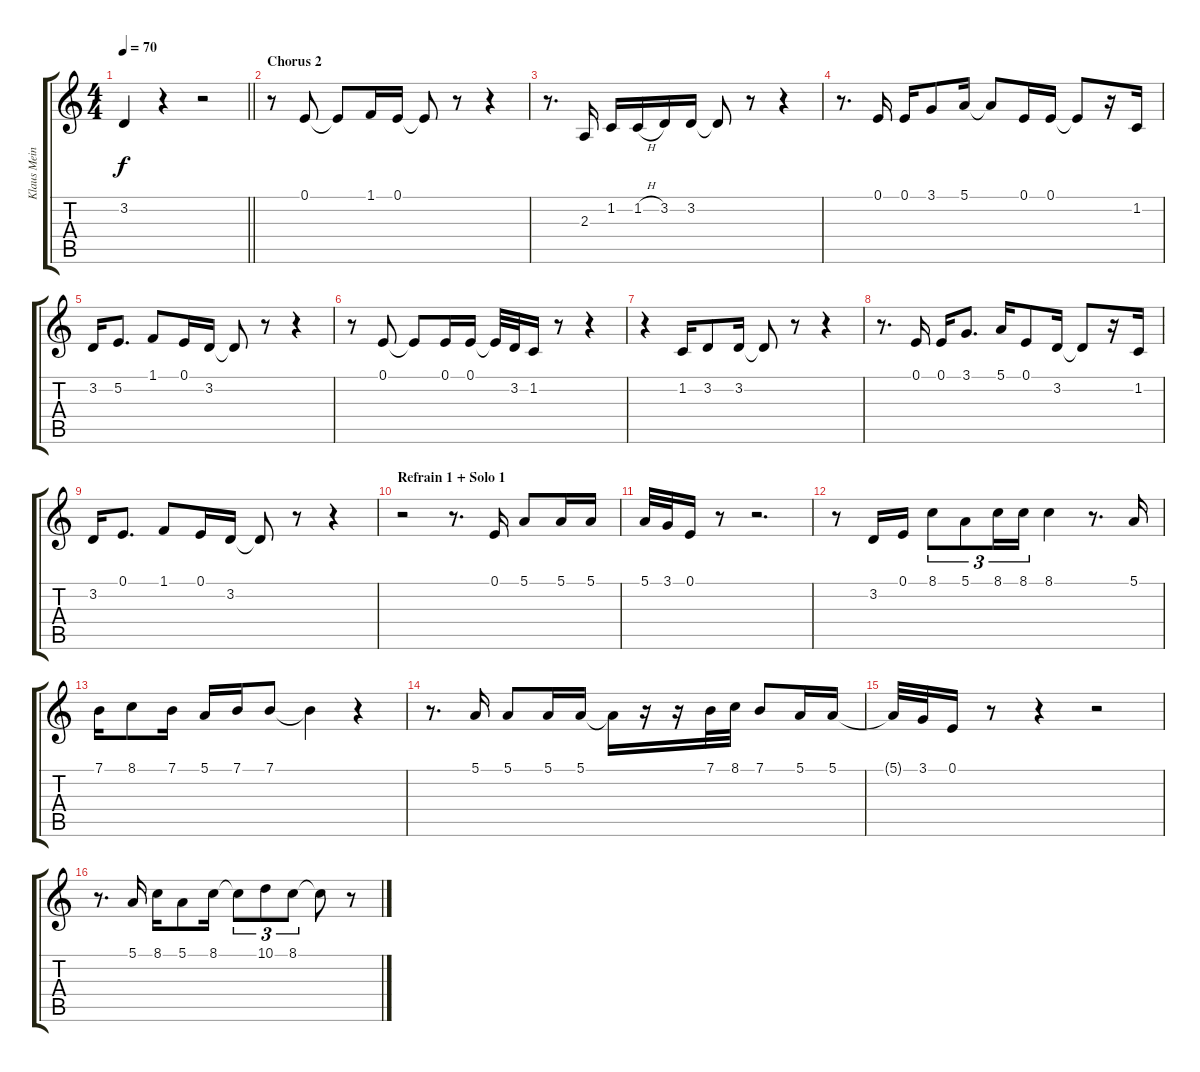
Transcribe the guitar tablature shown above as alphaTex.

\track ("Klaus Meine" "Klaus Mein") {instrument harmonica}
\staff {score tabs}
\tuning (E4 B3 G3 D3 A2 E2) {hide}
\ts (4 4)
\tempo 70
\clef g2
\barLineRight lightlight
\ks c
3.2{t}.4{dy f} r.4 r.2 |
\section ("" "Chorus 2")
r.8 0.1.8 0.1{t}.8 1.1.16 0.1.16 0.1{t}.8 r.8 r.4 |
r.8{d} 2.3.16 1.2.16 1.2{h}.16 3.2.16 3.2.16 3.2{t}.8 r.8 r.4 |
r.8{d} 0.1.16 0.1.16 3.1.8 5.1.16 5.1{t}.8 0.1.16 0.1.16 0.1{t}.8 r.16 1.2.16 |
3.2.16 5.2.8{d} 1.1.8 0.1.16 3.2.16 3.2{t}.8 r.8 r.4 |
r.8 0.1.8 0.1{t}.8 0.1.16 0.1.16 0.1{t}.32 3.2.32 1.2.16 r.8 r.4 |
r.4 1.2.16 3.2.8 3.2.16 3.2{t}.8 r.8 r.4 |
r.8{d} 0.1.16 0.1.16 3.1.8{d} 5.1.16 0.1.8 3.2.16 3.2{t}.8 r.16 1.2.16 |
3.2.16 0.1.8{d} 1.1.8 0.1.16 3.2.16 3.2{t}.8 r.8 r.4 |
\section ("" "Refrain 1 + Solo 1")
r.2 r.8{d} 0.1.16 5.1.8 5.1.16 5.1.16 |
5.1.32 3.1.32 0.1.16 r.8 r.2{d} |
r.8 3.2.16 0.1.16 8.1.8{tu (3 2)} 5.1.8{tu (3 2)} 8.1.16{tu (3 2)} 8.1.16{tu (3 2)} 8.1.4 r.8{d} 5.1.16 |
7.1.16 8.1.8 7.1.16 5.1.16 7.1.16 7.1.8 7.1{t}.4 r.4 |
r.8{d} 5.1.16 5.1.8 5.1.16 5.1.16 5.1{t}.16 r.16 r.16 7.1.32 8.1.32 7.1.8 5.1.16 5.1.16 |
5.1{t}.32 3.1.32 0.1.16 r.8 r.4 r.2 |
r.8{d} 5.1.16 8.1.16 5.1.8 8.1.16 8.1{t}.8{tu (3 2)} 10.1.8{tu (3 2)} 8.1.8{tu (3 2)} 8.1{t}.8 r.8
